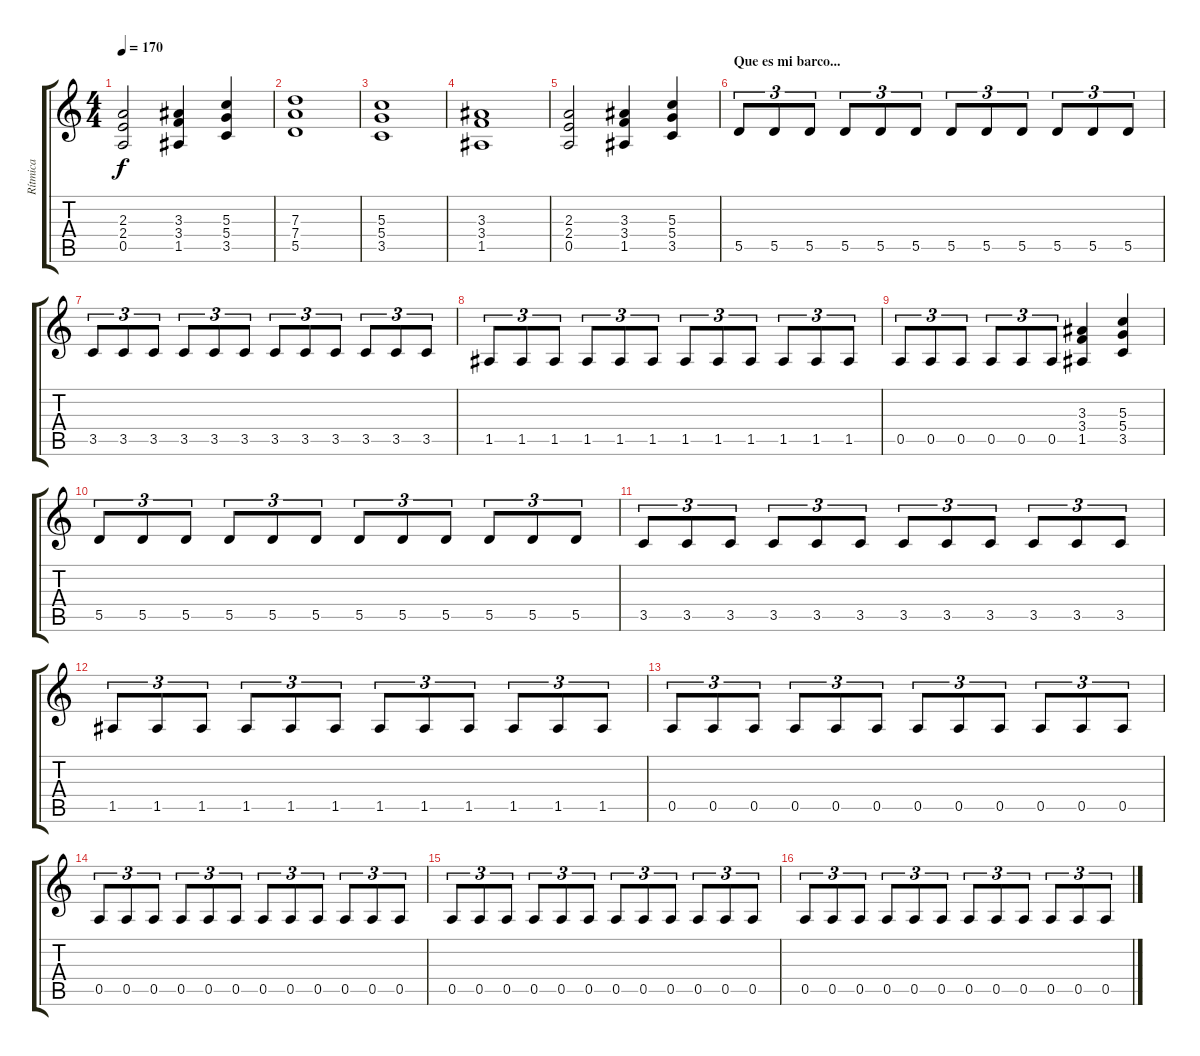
\track ("Rítmica" "Rítmica") {instrument distortionguitar}
\staff {score tabs}
\tuning (E4 B3 G3 D3 A2 E2) {hide}
\ts (4 4)
\tempo 170
\clef g2
\ks c
(2.3 2.4 0.5).2{dy f} (3.3 3.4 1.5).4 (5.3 5.4 3.5).4 |
(7.3 7.4 5.5).1 |
(5.3 5.4 3.5).1 |
(3.3 3.4 1.5).1 |
(2.3 2.4 0.5).2 (3.3 3.4 1.5).4 (5.3 5.4 3.5).4 |
\section ("" "Que es mi barco...")
5.5.8{tu (3 2)} 5.5.8{tu (3 2)} 5.5.8{tu (3 2)} 5.5.8{tu (3 2)} 5.5.8{tu (3 2)} 5.5.8{tu (3 2)} 5.5.8{tu (3 2)} 5.5.8{tu (3 2)} 5.5.8{tu (3 2)} 5.5.8{tu (3 2)} 5.5.8{tu (3 2)} 5.5.8{tu (3 2)} |
3.5.8{tu (3 2)} 3.5.8{tu (3 2)} 3.5.8{tu (3 2)} 3.5.8{tu (3 2)} 3.5.8{tu (3 2)} 3.5.8{tu (3 2)} 3.5.8{tu (3 2)} 3.5.8{tu (3 2)} 3.5.8{tu (3 2)} 3.5.8{tu (3 2)} 3.5.8{tu (3 2)} 3.5.8{tu (3 2)} |
1.5.8{tu (3 2)} 1.5.8{tu (3 2)} 1.5.8{tu (3 2)} 1.5.8{tu (3 2)} 1.5.8{tu (3 2)} 1.5.8{tu (3 2)} 1.5.8{tu (3 2)} 1.5.8{tu (3 2)} 1.5.8{tu (3 2)} 1.5.8{tu (3 2)} 1.5.8{tu (3 2)} 1.5.8{tu (3 2)} |
0.5.8{tu (3 2)} 0.5.8{tu (3 2)} 0.5.8{tu (3 2)} 0.5.8{tu (3 2)} 0.5.8{tu (3 2)} 0.5.8{tu (3 2)} (3.3 3.4 1.5).4 (5.3 5.4 3.5).4 |
5.5.8{tu (3 2)} 5.5.8{tu (3 2)} 5.5.8{tu (3 2)} 5.5.8{tu (3 2)} 5.5.8{tu (3 2)} 5.5.8{tu (3 2)} 5.5.8{tu (3 2)} 5.5.8{tu (3 2)} 5.5.8{tu (3 2)} 5.5.8{tu (3 2)} 5.5.8{tu (3 2)} 5.5.8{tu (3 2)} |
3.5.8{tu (3 2)} 3.5.8{tu (3 2)} 3.5.8{tu (3 2)} 3.5.8{tu (3 2)} 3.5.8{tu (3 2)} 3.5.8{tu (3 2)} 3.5.8{tu (3 2)} 3.5.8{tu (3 2)} 3.5.8{tu (3 2)} 3.5.8{tu (3 2)} 3.5.8{tu (3 2)} 3.5.8{tu (3 2)} |
1.5.8{tu (3 2)} 1.5.8{tu (3 2)} 1.5.8{tu (3 2)} 1.5.8{tu (3 2)} 1.5.8{tu (3 2)} 1.5.8{tu (3 2)} 1.5.8{tu (3 2)} 1.5.8{tu (3 2)} 1.5.8{tu (3 2)} 1.5.8{tu (3 2)} 1.5.8{tu (3 2)} 1.5.8{tu (3 2)} |
0.5.8{tu (3 2)} 0.5.8{tu (3 2)} 0.5.8{tu (3 2)} 0.5.8{tu (3 2)} 0.5.8{tu (3 2)} 0.5.8{tu (3 2)} 0.5.8{tu (3 2)} 0.5.8{tu (3 2)} 0.5.8{tu (3 2)} 0.5.8{tu (3 2)} 0.5.8{tu (3 2)} 0.5.8{tu (3 2)} |
0.5.8{tu (3 2)} 0.5.8{tu (3 2)} 0.5.8{tu (3 2)} 0.5.8{tu (3 2)} 0.5.8{tu (3 2)} 0.5.8{tu (3 2)} 0.5.8{tu (3 2)} 0.5.8{tu (3 2)} 0.5.8{tu (3 2)} 0.5.8{tu (3 2)} 0.5.8{tu (3 2)} 0.5.8{tu (3 2)} |
0.5.8{tu (3 2)} 0.5.8{tu (3 2)} 0.5.8{tu (3 2)} 0.5.8{tu (3 2)} 0.5.8{tu (3 2)} 0.5.8{tu (3 2)} 0.5.8{tu (3 2)} 0.5.8{tu (3 2)} 0.5.8{tu (3 2)} 0.5.8{tu (3 2)} 0.5.8{tu (3 2)} 0.5.8{tu (3 2)} |
0.5.8{tu (3 2)} 0.5.8{tu (3 2)} 0.5.8{tu (3 2)} 0.5.8{tu (3 2)} 0.5.8{tu (3 2)} 0.5.8{tu (3 2)} 0.5.8{tu (3 2)} 0.5.8{tu (3 2)} 0.5.8{tu (3 2)} 0.5.8{tu (3 2)} 0.5.8{tu (3 2)} 0.5.8{tu (3 2)}
